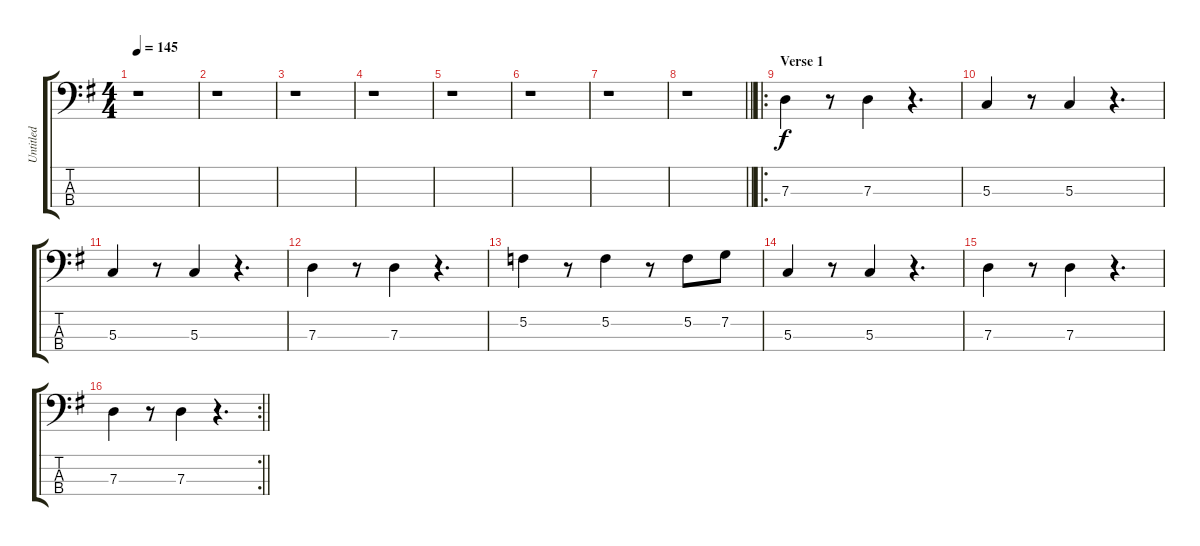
\track ("Untitled" "Untitled") {instrument electricbassfinger}
\staff {score tabs}
\tuning (F2 C2 G1 D1) {hide}
\ts (4 4)
\tempo 145
\clef f4
\ks g
r.1{dy f instrument electricbassfinger} |
r.1 |
r.1 |
r.1 |
r.1 |
r.1 |
r.1 |
\barLineRight lightlight
r.1 |
\ro
\section ("" "Verse 1")
7.3.4 r.8 7.3.4 r.4{d} |
5.3.4 r.8 5.3.4 r.4{d} |
5.3.4 r.8 5.3.4 r.4{d} |
7.3.4 r.8 7.3.4 r.4{d} |
5.2.4 r.8 5.2.4 r.8 5.2.8 7.2.8 |
5.3.4 r.8 5.3.4 r.4{d} |
7.3.4 r.8 7.3.4 r.4{d} |
\rc 2
\barLineRight lightlight
7.3.4 r.8 7.3.4 r.4{d}
